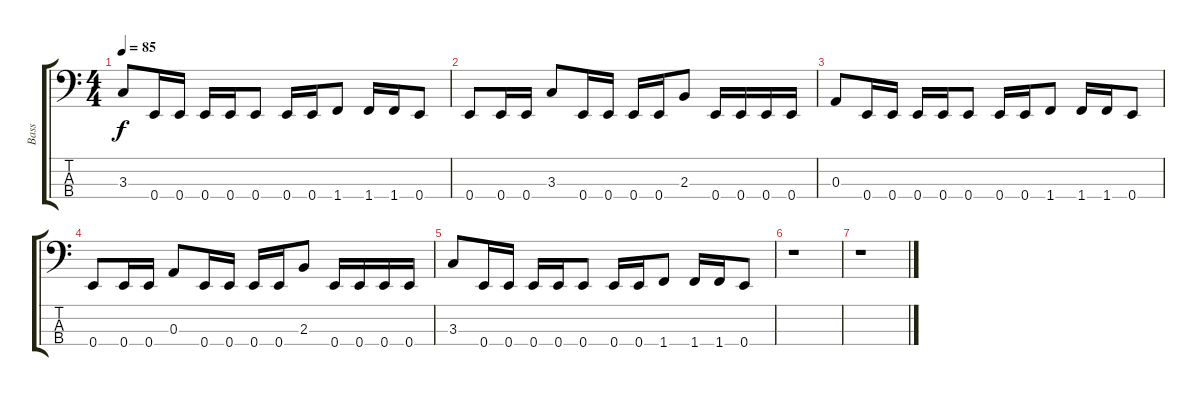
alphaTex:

\track ("Bass" "Bass") {instrument electricbassfinger}
\staff {score tabs}
\tuning (G2 D2 A1 E1) {hide}
\ts (4 4)
\tempo 85
\clef f4
\ks c
3.3.8{dy f} 0.4.16 0.4.16 0.4.16 0.4.16 0.4.8 0.4.16 0.4.16 1.4.8 1.4.16 1.4.16 0.4.8 |
0.4.8 0.4.16 0.4.16 3.3.8 0.4.16 0.4.16 0.4.16 0.4.16 2.3.8 0.4.16 0.4.16 0.4.16 0.4.16 |
0.3.8 0.4.16 0.4.16 0.4.16 0.4.16 0.4.8 0.4.16 0.4.16 1.4.8 1.4.16 1.4.16 0.4.8 |
0.4.8 0.4.16 0.4.16 0.3.8 0.4.16 0.4.16 0.4.16 0.4.16 2.3.8 0.4.16 0.4.16 0.4.16 0.4.16 |
3.3.8 0.4.16 0.4.16 0.4.16 0.4.16 0.4.8 0.4.16 0.4.16 1.4.8 1.4.16 1.4.16 0.4.8 |
r.1 |
r.1
